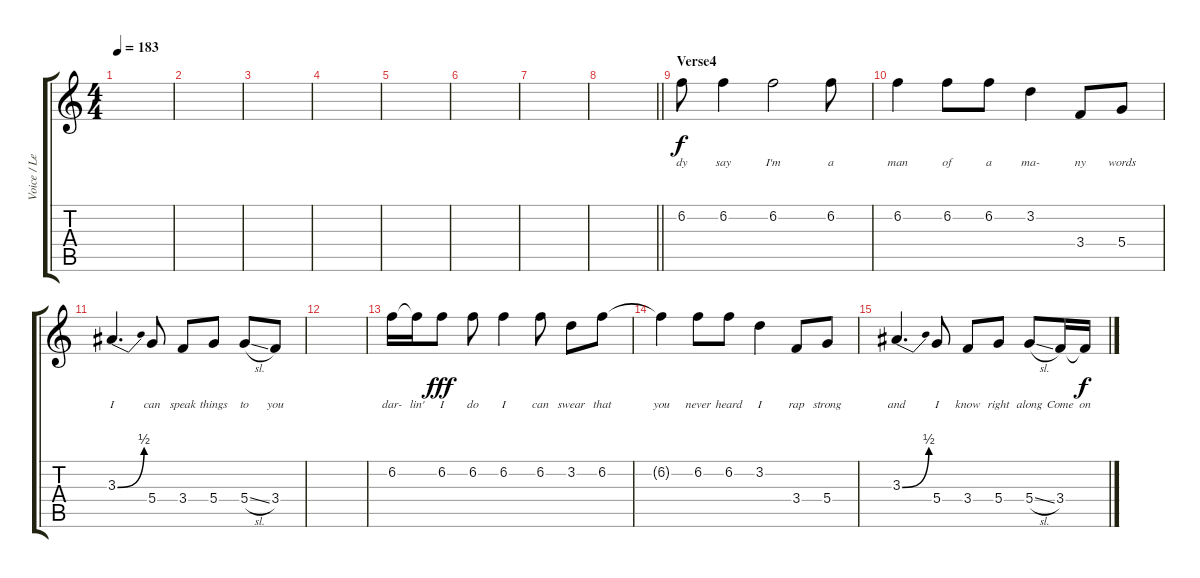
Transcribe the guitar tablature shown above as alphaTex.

\track ("Voice / Lead" "Voice / Le") {instrument overdrivenguitar}
\staff {score tabs}
\tuning (E4 B3 G3 D3 A2 E2) {hide}
\ts (4 4)
\tempo 183
\clef g2
\ks c
|
|
|
|
|
|
|
\barLineRight lightlight
|
\section ("" "Verse4")
6.2.8{lyrics (0 "dy") lyrics (1 "") lyrics (2 "") lyrics (3 "") lyrics (4 "")} 6.2.4{lyrics (0 "say") lyrics (1 "") lyrics (2 "") lyrics (3 "") lyrics (4 "")} 6.2.2{lyrics (0 "I'm") lyrics (1 "") lyrics (2 "") lyrics (3 "") lyrics (4 "")} 6.2.8{lyrics (0 "a") lyrics (1 "") lyrics (2 "") lyrics (3 "") lyrics (4 "")} |
6.2.4{lyrics (0 "man") lyrics (1 "") lyrics (2 "") lyrics (3 "") lyrics (4 "")} 6.2.8{lyrics (0 "of") lyrics (1 "") lyrics (2 "") lyrics (3 "") lyrics (4 "")} 6.2.8{lyrics (0 "a") lyrics (1 "") lyrics (2 "") lyrics (3 "") lyrics (4 "")} 3.2.4{lyrics (0 "ma-") lyrics (1 "") lyrics (2 "") lyrics (3 "") lyrics (4 "")} 3.4.8{lyrics (0 "ny") lyrics (1 "") lyrics (2 "") lyrics (3 "") lyrics (4 "")} 5.4.8{lyrics (0 "words") lyrics (1 "") lyrics (2 "") lyrics (3 "") lyrics (4 "")} |
3.3{be (bend 0 0 60 2)}.4{d lyrics (0 "I") lyrics (1 "") lyrics (2 "") lyrics (3 "") lyrics (4 "")} 5.4.8{lyrics (0 "can") lyrics (1 "") lyrics (2 "") lyrics (3 "") lyrics (4 "")} 3.4.8{lyrics (0 "speak") lyrics (1 "") lyrics (2 "") lyrics (3 "") lyrics (4 "")} 5.4.8{lyrics (0 "things") lyrics (1 "") lyrics (2 "") lyrics (3 "") lyrics (4 "")} 5.4{sl}.8{lyrics (0 "to") lyrics (1 "") lyrics (2 "") lyrics (3 "") lyrics (4 "")} 3.4.8{lyrics (0 "you") lyrics (1 "") lyrics (2 "") lyrics (3 "") lyrics (4 "")} |
|
6.2.16{lyrics (0 "dar-") lyrics (1 "") lyrics (2 "") lyrics (3 "") lyrics (4 "")} 6.2{t}.16{lyrics (0 "lin'") lyrics (1 "") lyrics (2 "") lyrics (3 "") lyrics (4 "") dy f} 6.2.8{lyrics (0 "I") lyrics (1 "") lyrics (2 "") lyrics (3 "") lyrics (4 "") dy fff} 6.2.8{lyrics (0 "do") lyrics (1 "") lyrics (2 "") lyrics (3 "") lyrics (4 "")} 6.2.4{lyrics (0 "I") lyrics (1 "") lyrics (2 "") lyrics (3 "") lyrics (4 "")} 6.2.8{lyrics (0 "can") lyrics (1 "") lyrics (2 "") lyrics (3 "") lyrics (4 "")} 3.2.8{lyrics (0 "swear") lyrics (1 "") lyrics (2 "") lyrics (3 "") lyrics (4 "")} 6.2.8{lyrics (0 "that") lyrics (1 "") lyrics (2 "") lyrics (3 "") lyrics (4 "")} |
6.2{t}.4{lyrics (0 "you") lyrics (1 "") lyrics (2 "") lyrics (3 "") lyrics (4 "")} 6.2.8{lyrics (0 "never") lyrics (1 "") lyrics (2 "") lyrics (3 "") lyrics (4 "")} 6.2.8{lyrics (0 "heard") lyrics (1 "") lyrics (2 "") lyrics (3 "") lyrics (4 "")} 3.2.4{lyrics (0 "I") lyrics (1 "") lyrics (2 "") lyrics (3 "") lyrics (4 "")} 3.4.8{lyrics (0 "rap") lyrics (1 "") lyrics (2 "") lyrics (3 "") lyrics (4 "")} 5.4.8{lyrics (0 "strong") lyrics (1 "") lyrics (2 "") lyrics (3 "") lyrics (4 "")} |
3.3{be (bend 0 0 60 2)}.4{d lyrics (0 "and") lyrics (1 "") lyrics (2 "") lyrics (3 "") lyrics (4 "")} 5.4.8{lyrics (0 "I") lyrics (1 "") lyrics (2 "") lyrics (3 "") lyrics (4 "")} 3.4.8{lyrics (0 "know") lyrics (1 "") lyrics (2 "") lyrics (3 "") lyrics (4 "")} 5.4.8{lyrics (0 "right") lyrics (1 "") lyrics (2 "") lyrics (3 "") lyrics (4 "")} 5.4{sl}.8{lyrics (0 "along") lyrics (1 "") lyrics (2 "") lyrics (3 "") lyrics (4 "")} 3.4.16{lyrics (0 "Come") lyrics (1 "") lyrics (2 "") lyrics (3 "") lyrics (4 "")} 3.4{t}.16{lyrics (0 "on") lyrics (1 "") lyrics (2 "") lyrics (3 "") lyrics (4 "") dy f}
